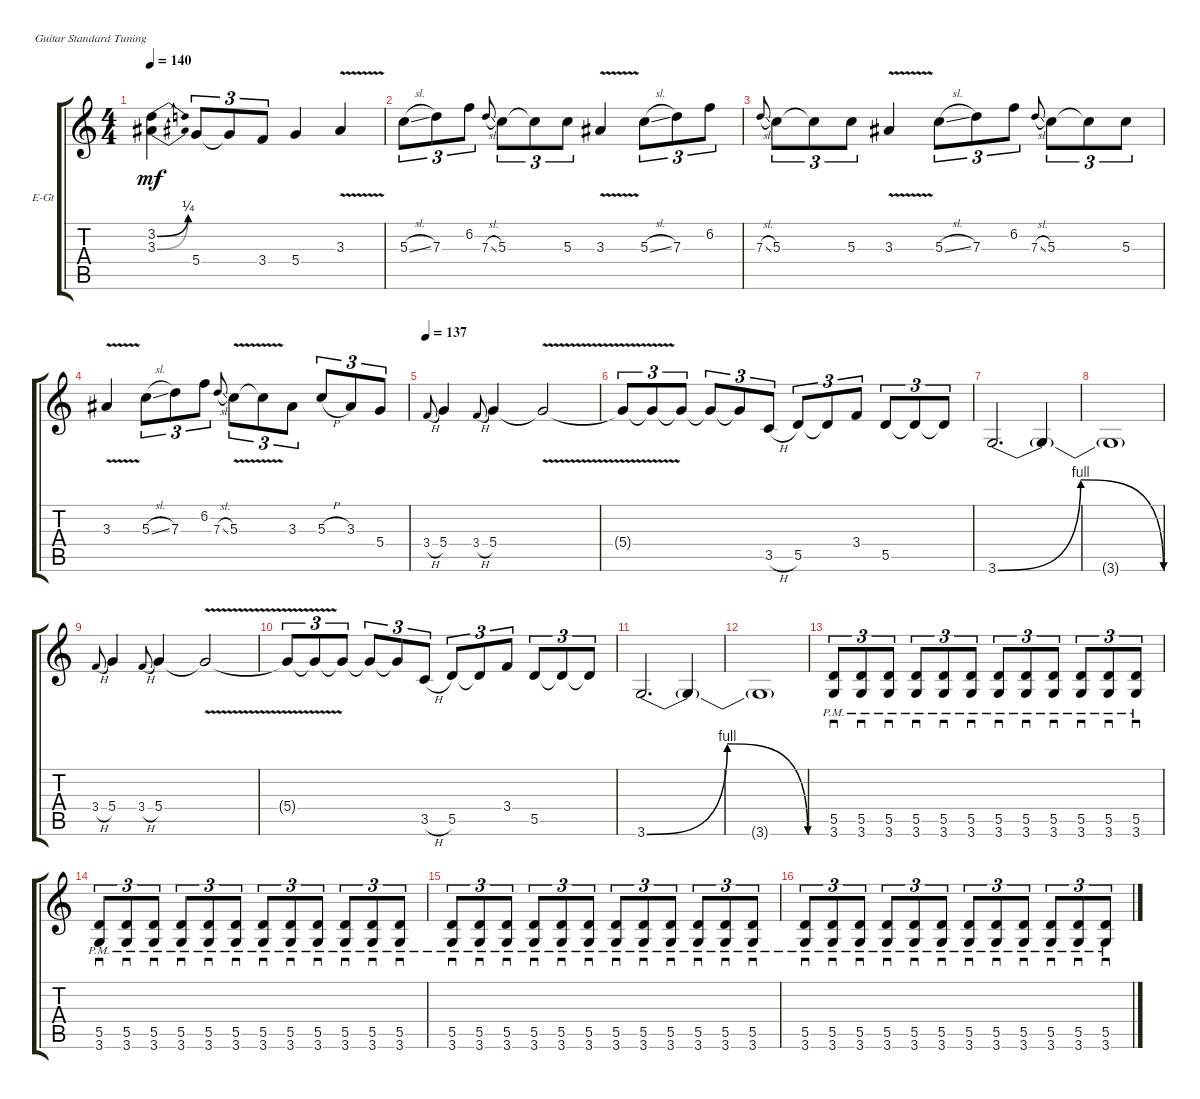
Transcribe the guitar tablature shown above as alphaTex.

\defaultSystemsLayout 4
\bracketExtendMode groupsimilarinstruments
\firstSystemTrackNameOrientation horizontal
\otherSystemsTrackNameOrientation horizontal
\track ("Electric Guitar" "E-Gt") {instrument distortionguitar}
\staff {score tabs}
\tuning (E4 B3 G3 D3 A2 E2)
\ts (4 4)
\tempo 140
\clef g2
\ks c
(3.3{be (bend 0 0 30.599999999999998 1)} 3.2{be (bend 0 0 30.599999999999998 1)}).4{dy mf} 5.4.8{tu (3 2)} 5.4{t}.8{tu (3 2)} 3.4.8{tu (3 2)} 5.4.4 3.3{v}.4 |
5.3{sl}.8{tu (3 2)} 7.3.8{tu (3 2)} 6.2.8{tu (3 2)} 7.3{sl}.8{tu (3 2) gr onbeat} 5.3.8{tu (3 2)} 5.3{t}.8{tu (3 2)} 5.3.8{tu (3 2)} 3.3{v}.4 5.3{sl}.8{tu (3 2)} 7.3.8{tu (3 2)} 6.2.8{tu (3 2)} |
7.3{sl}.8{tu (3 2) gr onbeat} 5.3.8{tu (3 2)} 5.3{t}.8{tu (3 2)} 5.3.8{tu (3 2)} 3.3{v}.4 5.3{sl}.8{tu (3 2)} 7.3.8{tu (3 2)} 6.2.8{tu (3 2)} 7.3{sl}.8{tu (3 2) gr onbeat} 5.3.8{tu (3 2)} 5.3{t}.8{tu (3 2)} 5.3.8{tu (3 2)} |
3.3{v}.4 5.3{sl}.8{tu (3 2)} 7.3.8{tu (3 2)} 6.2.8{tu (3 2)} 7.3{sl}.8{tu (3 2) gr onbeat} 5.3{v}.8{tu (3 2)} 5.3{v t}.8{tu (3 2)} 3.3.8{tu (3 2)} 5.3{h}.8{tu (3 2)} 3.3.8{tu (3 2)} 5.4.8{tu (3 2)} |
\tempo 137
3.4{h}.8{gr onbeat} 5.4.4 3.4{h}.8{gr onbeat} 5.4.4 5.4{v t}.2 |
5.4{v t}.8{tu (3 2)} 5.4{t}.8{tu (3 2)} 5.4{t}.8{tu (3 2)} 5.4{t}.8{tu (3 2)} 5.4{t}.8{tu (3 2)} 3.5{h}.8{tu (3 2)} 5.5.8{tu (3 2)} 5.5{t}.8{tu (3 2)} 3.4.8{tu (3 2)} 5.5.8{tu (3 2)} 5.5{t}.8{tu (3 2)} 5.5{t}.8{tu (3 2)} |
3.6{be (bendrelease 6.6 0 9.6 4 14.399999999999999 4 18 0)}.2{d} 3.6{t}.4 |
3.6{t}.1 |
3.4{h}.8{gr onbeat} 5.4.4 3.4{h}.8{gr onbeat} 5.4.4 5.4{v t}.2 |
5.4{v t}.8{tu (3 2)} 5.4{t}.8{tu (3 2)} 5.4{t}.8{tu (3 2)} 5.4{t}.8{tu (3 2)} 5.4{t}.8{tu (3 2)} 3.5{h}.8{tu (3 2)} 5.5.8{tu (3 2)} 5.5{t}.8{tu (3 2)} 3.4.8{tu (3 2)} 5.5.8{tu (3 2)} 5.5{t}.8{tu (3 2)} 5.5{t}.8{tu (3 2)} |
3.6{be (bendrelease 6.6 0 9.6 4 14.399999999999999 4 18 0)}.2{d} 3.6{t}.4 |
3.6{t}.1 |
(3.6{pm} 5.5{pm}).8{sd tu (3 2)} (3.6{pm} 5.5{pm}).8{sd tu (3 2)} (3.6{pm} 5.5{pm}).8{sd tu (3 2)} (3.6{pm} 5.5{pm}).8{sd tu (3 2)} (3.6{pm} 5.5{pm}).8{sd tu (3 2)} (3.6{pm} 5.5{pm}).8{sd tu (3 2)} (3.6{pm} 5.5{pm}).8{sd tu (3 2)} (3.6{pm} 5.5{pm}).8{sd tu (3 2)} (3.6{pm} 5.5{pm}).8{sd tu (3 2)} (3.6{pm} 5.5{pm}).8{sd tu (3 2)} (3.6{pm} 5.5{pm}).8{sd tu (3 2)} (3.6{pm} 5.5{pm}).8{sd tu (3 2)} |
(3.6{pm} 5.5{pm}).8{sd tu (3 2)} (3.6{pm} 5.5{pm}).8{sd tu (3 2)} (3.6{pm} 5.5{pm}).8{sd tu (3 2)} (3.6{pm} 5.5{pm}).8{sd tu (3 2)} (3.6{pm} 5.5{pm}).8{sd tu (3 2)} (3.6{pm} 5.5{pm}).8{sd tu (3 2)} (3.6{pm} 5.5{pm}).8{sd tu (3 2)} (3.6{pm} 5.5{pm}).8{sd tu (3 2)} (3.6{pm} 5.5{pm}).8{sd tu (3 2)} (3.6{pm} 5.5{pm}).8{sd tu (3 2)} (3.6{pm} 5.5{pm}).8{sd tu (3 2)} (3.6{pm} 5.5{pm}).8{sd tu (3 2)} |
(3.6{pm} 5.5{pm}).8{sd tu (3 2)} (3.6{pm} 5.5{pm}).8{sd tu (3 2)} (3.6{pm} 5.5{pm}).8{sd tu (3 2)} (3.6{pm} 5.5{pm}).8{sd tu (3 2)} (3.6{pm} 5.5{pm}).8{sd tu (3 2)} (3.6{pm} 5.5{pm}).8{sd tu (3 2)} (3.6{pm} 5.5{pm}).8{sd tu (3 2)} (3.6{pm} 5.5{pm}).8{sd tu (3 2)} (3.6{pm} 5.5{pm}).8{sd tu (3 2)} (3.6{pm} 5.5{pm}).8{sd tu (3 2)} (3.6{pm} 5.5{pm}).8{sd tu (3 2)} (3.6{pm} 5.5{pm}).8{sd tu (3 2)} |
(3.6{pm} 5.5{pm}).8{sd tu (3 2)} (3.6{pm} 5.5{pm}).8{sd tu (3 2)} (3.6{pm} 5.5{pm}).8{sd tu (3 2)} (3.6{pm} 5.5{pm}).8{sd tu (3 2)} (3.6{pm} 5.5{pm}).8{sd tu (3 2)} (3.6{pm} 5.5{pm}).8{sd tu (3 2)} (3.6{pm} 5.5{pm}).8{sd tu (3 2)} (3.6{pm} 5.5{pm}).8{sd tu (3 2)} (3.6{pm} 5.5{pm}).8{sd tu (3 2)} (3.6{pm} 5.5{pm}).8{sd tu (3 2)} (3.6{pm} 5.5{pm}).8{sd tu (3 2)} (3.6{pm} 5.5{pm}).8{sd tu (3 2)}
